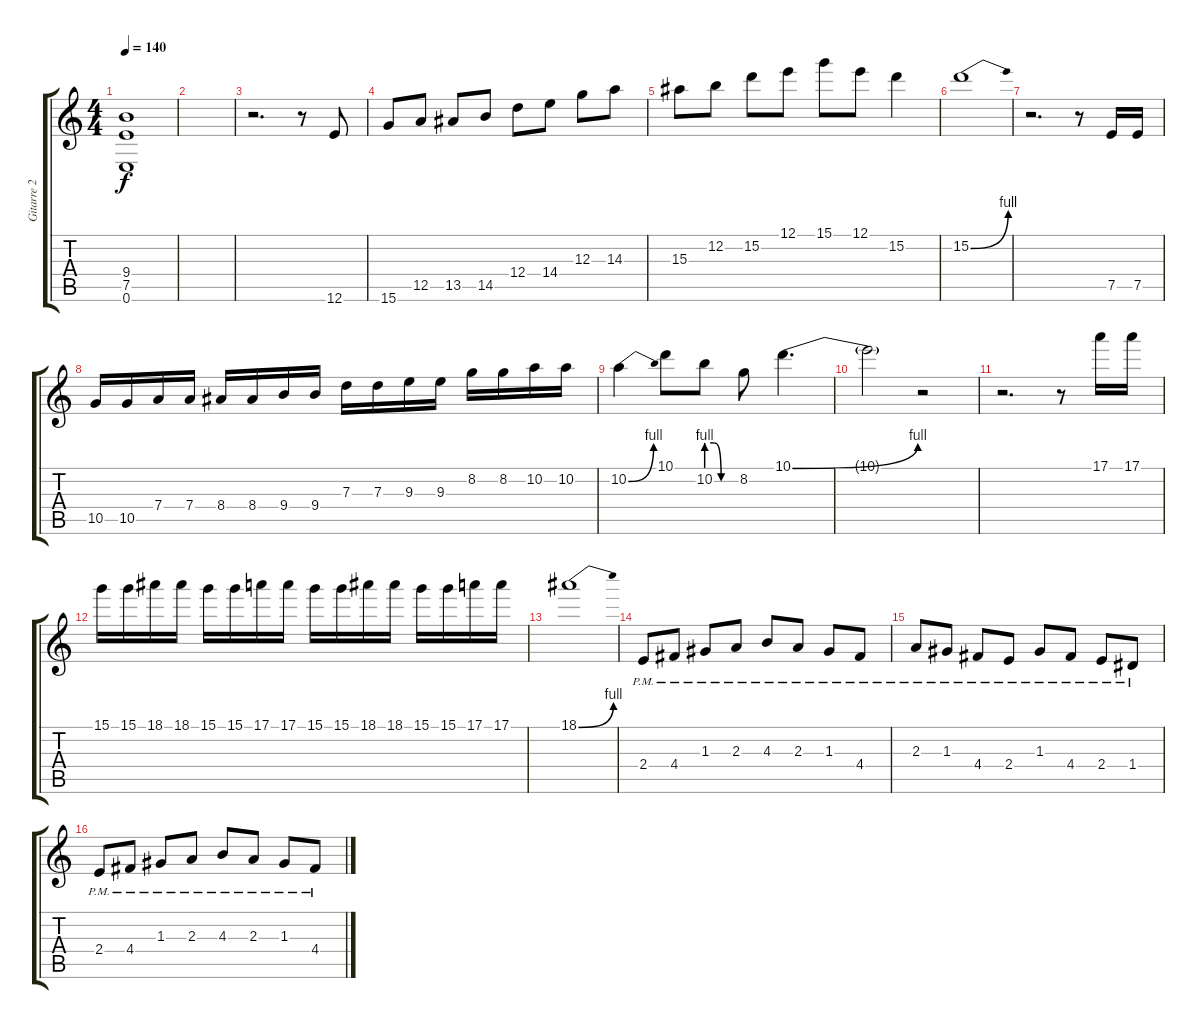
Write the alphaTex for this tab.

\track ("Gitarre 2" "Gitarre 2") {instrument distortionguitar}
\staff {score tabs}
\tuning (E4 B3 G3 D3 A2 E2) {hide}
\ts (4 4)
\tempo 140
\clef g2
\ks c
(9.4 7.5 0.6).1{dy f} |
|
r.2{d} r.8 12.6.8 |
15.6.8 12.5.8 13.5.8 14.5.8 12.4.8 14.4.8 12.3.8 14.3.8 |
15.3.8 12.2.8 15.2.8 12.1.8 15.1.8 12.1.8 15.2.4 |
15.2{be (bend 0 0 60 4)}.1 |
r.2{d} r.8 7.5.16 7.5.16 |
10.5.16 10.5.16 7.4.16 7.4.16 8.4.16 8.4.16 9.4.16 9.4.16 7.3.16 7.3.16 9.3.16 9.3.16 8.2.16 8.2.16 10.2.16 10.2.16 |
10.2{be (bend 0 0 60 4)}.4 10.1.8 10.2{be (custom 0 4 15 4 30 0 60 0)}.8 8.2.8 10.1{be (bend 0 0 60 4)}.4{d} |
10.1{t}.2 r.2 |
r.2{d} r.8 17.1.16 17.1.16 |
15.1.16 15.1.16 18.1.16 18.1.16 15.1.16 15.1.16 17.1.16 17.1.16 15.1.16 15.1.16 18.1.16 18.1.16 15.1.16 15.1.16 17.1.16 17.1.16 |
18.1{be (bend 0 0 60 4)}.1 |
2.4{pm}.8 4.4{pm}.8 1.3{pm}.8 2.3{pm}.8 4.3{pm}.8 2.3{pm}.8 1.3{pm}.8 4.4{pm}.8 |
2.3{pm}.8 1.3{pm}.8 4.4{pm}.8 2.4{pm}.8 1.3{pm}.8 4.4{pm}.8 2.4{pm}.8 1.4{pm}.8 |
2.4{pm}.8 4.4{pm}.8 1.3{pm}.8 2.3{pm}.8 4.3{pm}.8 2.3{pm}.8 1.3{pm}.8 4.4{pm}.8
